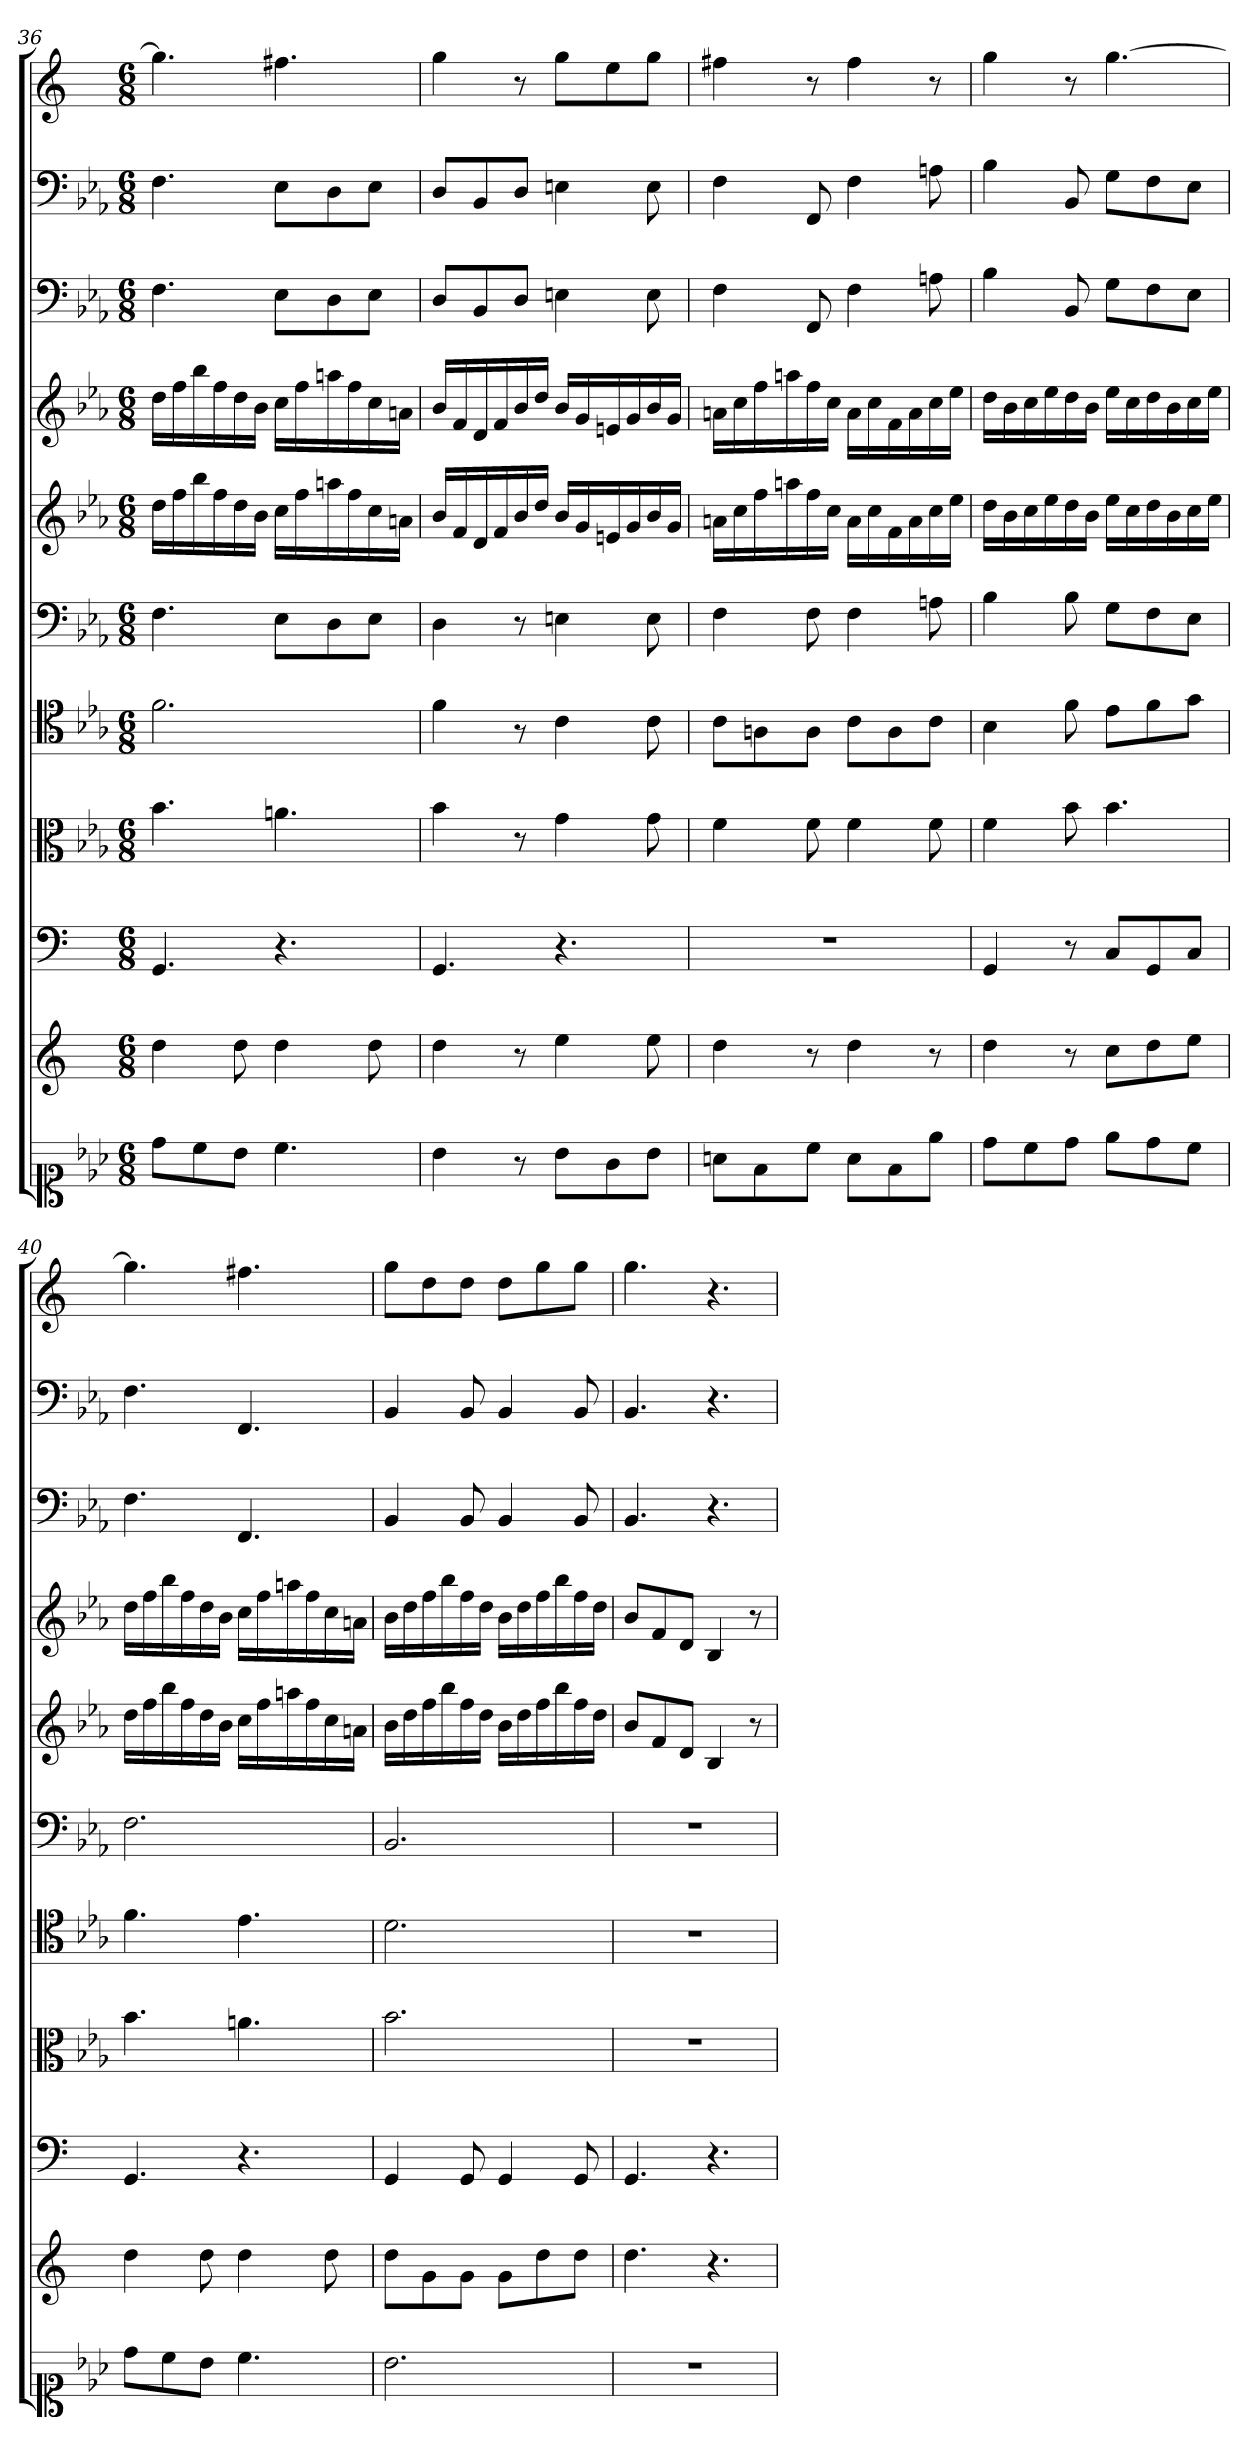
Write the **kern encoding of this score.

**kern	**kern	**kern	**kern	**kern	**kern	**kern	**kern	**kern	**kern	**kern
*part11	*part10	*part9	*part8	*part7	*part6	*part5	*part4	*part3	*part2	*part1
*staff11	*staff10	*staff9	*staff8	*staff7	*staff6	*staff5	*staff4	*staff3	*staff2	*staff1
*clefC1	*	*	*clefC3	*clefC4	*	*	*	*	*	*
*k[b-e-a-]	*k[]	*k[]	*k[b-e-a-]	*k[b-e-a-]	*k[b-e-a-]	*k[b-e-a-]	*k[b-e-a-]	*k[b-e-a-]	*k[b-e-a-]	*k[]
*M6/8	*M6/8	*M6/8	*M6/8	*M6/8	*M6/8	*M6/8	*M6/8	*M6/8	*M6/8	*M6/8
=36	=36	=36	=36	=36	=36	=36	=36	=36	=36	=36
8dd\L	4dd	4.GG	4.b-	2.f	4.F	16ddLL	16ddLL	4.F	4.F	4.gg]
.	.	.	.	.	.	16ff	16ff	.	.	.
8cc\	.	.	.	.	.	16bb-	16bb-	.	.	.
.	.	.	.	.	.	16ff	16ff	.	.	.
8b-\J	8dd	.	.	.	.	16dd	16dd	.	.	.
.	.	.	.	.	.	16b-JJ	16b-JJ	.	.	.
4.cc	4dd	4.r	4.an	.	8E-L	16ccLL	16ccLL	8E-L	8E-L	4.ff#X
.	.	.	.	.	.	16ff	16ff	.	.	.
.	.	.	.	.	8D	16aan	16aan	8D	8D	.
.	.	.	.	.	.	16ff	16ff	.	.	.
.	8dd	.	.	.	8E-J	16cc	16cc	8E-J	8E-J	.
.	.	.	.	.	.	16anJJ	16anJJ	.	.	.
=37	=37	=37	=37	=37	=37	=37	=37	=37	=37	=37
4b-	4dd	4.GG	4b-	4f	4D	16b-LL	16b-LL	8DL	8DL	4gg
.	.	.	.	.	.	16f	16f	.	.	.
.	.	.	.	.	.	16d	16d	8BB-	8BB-	.
.	.	.	.	.	.	16f	16f	.	.	.
8r	8r	.	8r	8r	8r	16b-	16b-	8DJ	8DJ	8r
.	.	.	.	.	.	16ddJJ	16ddJJ	.	.	.
8b-\L	4ee	4.r	4g	4c	4En	16b-LL	16b-LL	4En	4En	8ggL
.	.	.	.	.	.	16g	16g	.	.	.
8g\	.	.	.	.	.	16en	16en	.	.	8ee
.	.	.	.	.	.	16g	16g	.	.	.
8b-\J	8ee	.	8g	8c	8E	16b-	16b-	8E	8E	8ggJ
.	.	.	.	.	.	16gJJ	16gJJ	.	.	.
=38	=38	=38	=38	=38	=38	=38	=38	=38	=38	=38
8an\L	4dd	2.r	4f	8c\L	4F	16anLL	16anLL	4F	4F	4ff#X
.	.	.	.	.	.	16cc	16cc	.	.	.
8f\	.	.	.	8An\	.	16ff	16ff	.	.	.
.	.	.	.	.	.	16aan	16aan	.	.	.
8cc\J	8r	.	8f	8A\J	8F	16ff	16ff	8FF	8FF	8r
.	.	.	.	.	.	16ccJJ	16ccJJ	.	.	.
8a\L	4dd	.	4f	8c\L	4F	16aLL	16aLL	4F	4F	4ff#
.	.	.	.	.	.	16cc	16cc	.	.	.
8f\	.	.	.	8A\	.	16f	16f	.	.	.
.	.	.	.	.	.	16a	16a	.	.	.
8ee-\J	8r	.	8f	8c\J	8An	16cc	16cc	8An	8An	8r
.	.	.	.	.	.	16ee-JJ	16ee-JJ	.	.	.
=39	=39	=39	=39	=39	=39	=39	=39	=39	=39	=39
8dd\L	4dd	4GG	4f	4B-	4B-	16ddLL	16ddLL	4B-	4B-	4gg
.	.	.	.	.	.	16b-	16b-	.	.	.
8cc\	.	.	.	.	.	16cc	16cc	.	.	.
.	.	.	.	.	.	16ee-	16ee-	.	.	.
8dd\J	8r	8r	8b-	8f	8B-	16dd	16dd	8BB-	8BB-	8r
.	.	.	.	.	.	16b-JJ	16b-JJ	.	.	.
8ee-\L	8ccL	8CL	4.b-	8e-\L	8GL	16ee-LL	16ee-LL	8GL	8GL	[4.gg
.	.	.	.	.	.	16cc	16cc	.	.	.
8dd\	8dd	8GG	.	8f\	8F	16dd	16dd	8F	8F	.
.	.	.	.	.	.	16b-	16b-	.	.	.
8cc\J	8eeJ	8CJ	.	8g\J	8E-J	16cc	16cc	8E-J	8E-J	.
.	.	.	.	.	.	16ee-JJ	16ee-JJ	.	.	.
=40	=40	=40	=40	=40	=40	=40	=40	=40	=40	=40
8dd\L	4dd	4.GG	4.b-	4.f	2.F	16ddLL	16ddLL	4.F	4.F	4.gg]
.	.	.	.	.	.	16ff	16ff	.	.	.
8cc\	.	.	.	.	.	16bb-	16bb-	.	.	.
.	.	.	.	.	.	16ff	16ff	.	.	.
8b-\J	8dd	.	.	.	.	16dd	16dd	.	.	.
.	.	.	.	.	.	16b-JJ	16b-JJ	.	.	.
4.cc	4dd	4.r	4.an	4.e-	.	16ccLL	16ccLL	4.FF	4.FF	4.ff#X
.	.	.	.	.	.	16ff	16ff	.	.	.
.	.	.	.	.	.	16aan	16aan	.	.	.
.	.	.	.	.	.	16ff	16ff	.	.	.
.	8dd	.	.	.	.	16cc	16cc	.	.	.
.	.	.	.	.	.	16anJJ	16anJJ	.	.	.
=41	=41	=41	=41	=41	=41	=41	=41	=41	=41	=41
2.b-	8ddL	4GG	2.b-	2.d	2.BB-	16b-LL	16b-LL	4BB-	4BB-	8ggL
.	.	.	.	.	.	16dd	16dd	.	.	.
.	8g	.	.	.	.	16ff	16ff	.	.	8dd
.	.	.	.	.	.	16bb-	16bb-	.	.	.
.	8gJ	8GG	.	.	.	16ff	16ff	8BB-	8BB-	8ddJ
.	.	.	.	.	.	16ddJJ	16ddJJ	.	.	.
.	8gL	4GG	.	.	.	16b-LL	16b-LL	4BB-	4BB-	8ddL
.	.	.	.	.	.	16dd	16dd	.	.	.
.	8dd	.	.	.	.	16ff	16ff	.	.	8gg
.	.	.	.	.	.	16bb-	16bb-	.	.	.
.	8ddJ	8GG	.	.	.	16ff	16ff	8BB-	8BB-	8ggJ
.	.	.	.	.	.	16ddJJ	16ddJJ	.	.	.
=42	=42	=42	=42	=42	=42	=42	=42	=42	=42	=42
2.r	4.dd	4.GG	2.r	2.r	2.r	8b-L	8b-L	4.BB-	4.BB-	4.gg
.	.	.	.	.	.	8f	8f	.	.	.
.	.	.	.	.	.	8dJ	8dJ	.	.	.
.	4.r	4.r	.	.	.	4B-	4B-	4.r	4.r	4.r
.	.	.	.	.	.	8r	8r	.	.	.
=	=	=	=	=	=	=	=	=	=	=
*-	*-	*-	*-	*-	*-	*-	*-	*-	*-	*-
